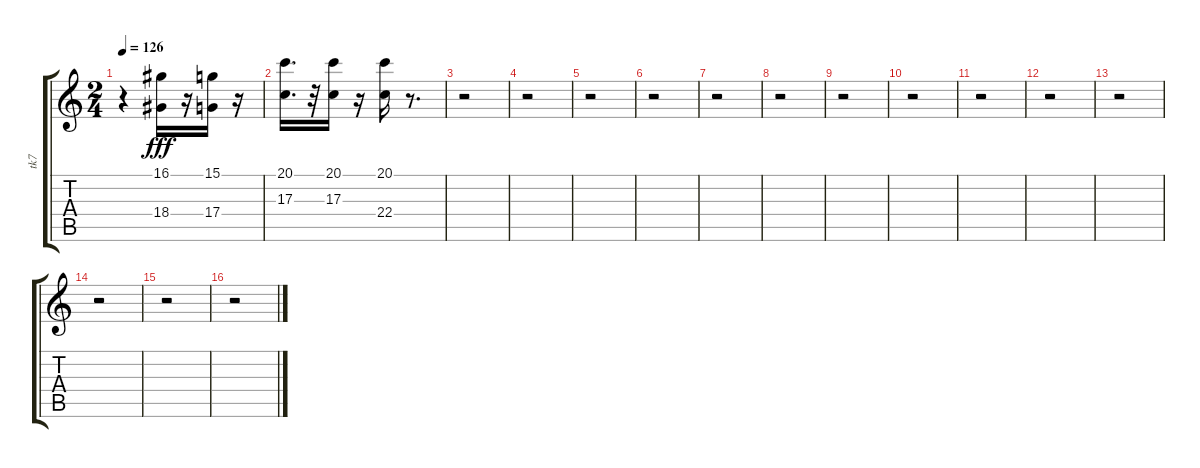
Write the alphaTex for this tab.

\track ("tk7" "tk7") {instrument brasssection}
\staff {score tabs}
\tuning (E4 B3 G3 D3 A2 E2) {hide}
\ts (2 4)
\tempo 126
\clef g2
\ks c
r.4{dy f} (16.1 18.4).16{dy fff} r.16 (15.1 17.4).16 r.16 |
(20.1 17.3).16{d} r.32 (20.1 17.3).16 r.16 (20.1 22.4).16 r.8{d} |
r.2 |
r.2 |
r.2 |
r.2 |
r.2 |
r.2 |
r.2 |
r.2 |
r.2 |
r.2 |
r.2 |
r.2 |
r.2 |
r.2
